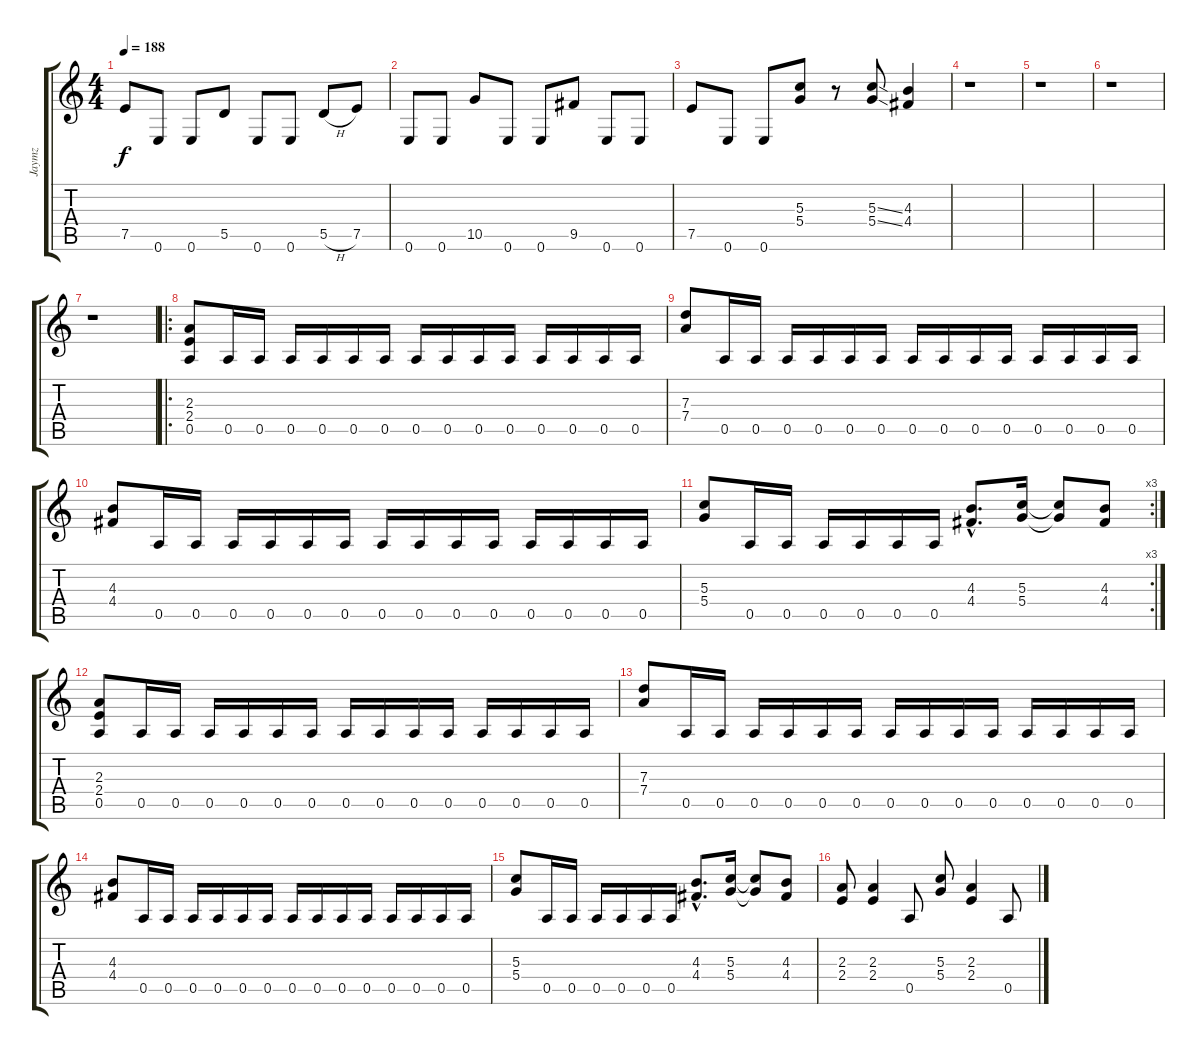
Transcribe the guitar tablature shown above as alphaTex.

\track ("Jaymz" "Jaymz") {instrument distortionguitar}
\staff {score tabs}
\tuning (E4 B3 G3 D3 A2 E2) {hide}
\ts (4 4)
\tempo 188
\clef g2
\ks c
7.5.8{dy f} 0.6.8 0.6.8 5.5.8 0.6.8 0.6.8 5.5{h}.8 7.5.8 |
0.6.8 0.6.8 10.5.8 0.6.8 0.6.8 9.5.8 0.6.8 0.6.8 |
7.5.8 0.6.8 0.6.8 (5.3 5.4).8 r.8 (5.3{ss} 5.4{ss}).8 (4.3 4.4).4 |
r.1 |
r.1 |
r.1 |
r.1 |
\ro
(2.3 2.4 0.5).8 0.5.16 0.5.16 0.5.16 0.5.16 0.5.16 0.5.16 0.5.16 0.5.16 0.5.16 0.5.16 0.5.16 0.5.16 0.5.16 0.5.16 |
(7.3 7.4).8 0.5.16 0.5.16 0.5.16 0.5.16 0.5.16 0.5.16 0.5.16 0.5.16 0.5.16 0.5.16 0.5.16 0.5.16 0.5.16 0.5.16 |
(4.3 4.4).8 0.5.16 0.5.16 0.5.16 0.5.16 0.5.16 0.5.16 0.5.16 0.5.16 0.5.16 0.5.16 0.5.16 0.5.16 0.5.16 0.5.16 |
\rc 3
(5.3 5.4).8 0.5.16 0.5.16 0.5.16 0.5.16 0.5.16 0.5.16 (4.3{hac} 4.4{hac}).8{d} (5.3 5.4).16 (5.3{t} 5.4{t}).8 (4.3 4.4).8 |
(2.3 2.4 0.5).8 0.5.16 0.5.16 0.5.16 0.5.16 0.5.16 0.5.16 0.5.16 0.5.16 0.5.16 0.5.16 0.5.16 0.5.16 0.5.16 0.5.16 |
(7.3 7.4).8 0.5.16 0.5.16 0.5.16 0.5.16 0.5.16 0.5.16 0.5.16 0.5.16 0.5.16 0.5.16 0.5.16 0.5.16 0.5.16 0.5.16 |
(4.3 4.4).8 0.5.16 0.5.16 0.5.16 0.5.16 0.5.16 0.5.16 0.5.16 0.5.16 0.5.16 0.5.16 0.5.16 0.5.16 0.5.16 0.5.16 |
(5.3 5.4).8 0.5.16 0.5.16 0.5.16 0.5.16 0.5.16 0.5.16 (4.3{hac} 4.4{hac}).8{d} (5.3 5.4).16 (5.3{t} 5.4{t}).8 (4.3 4.4).8 |
(2.3 2.4).8 (2.3 2.4).4 0.5.8 (5.3 5.4).8 (2.3 2.4).4 0.5.8
